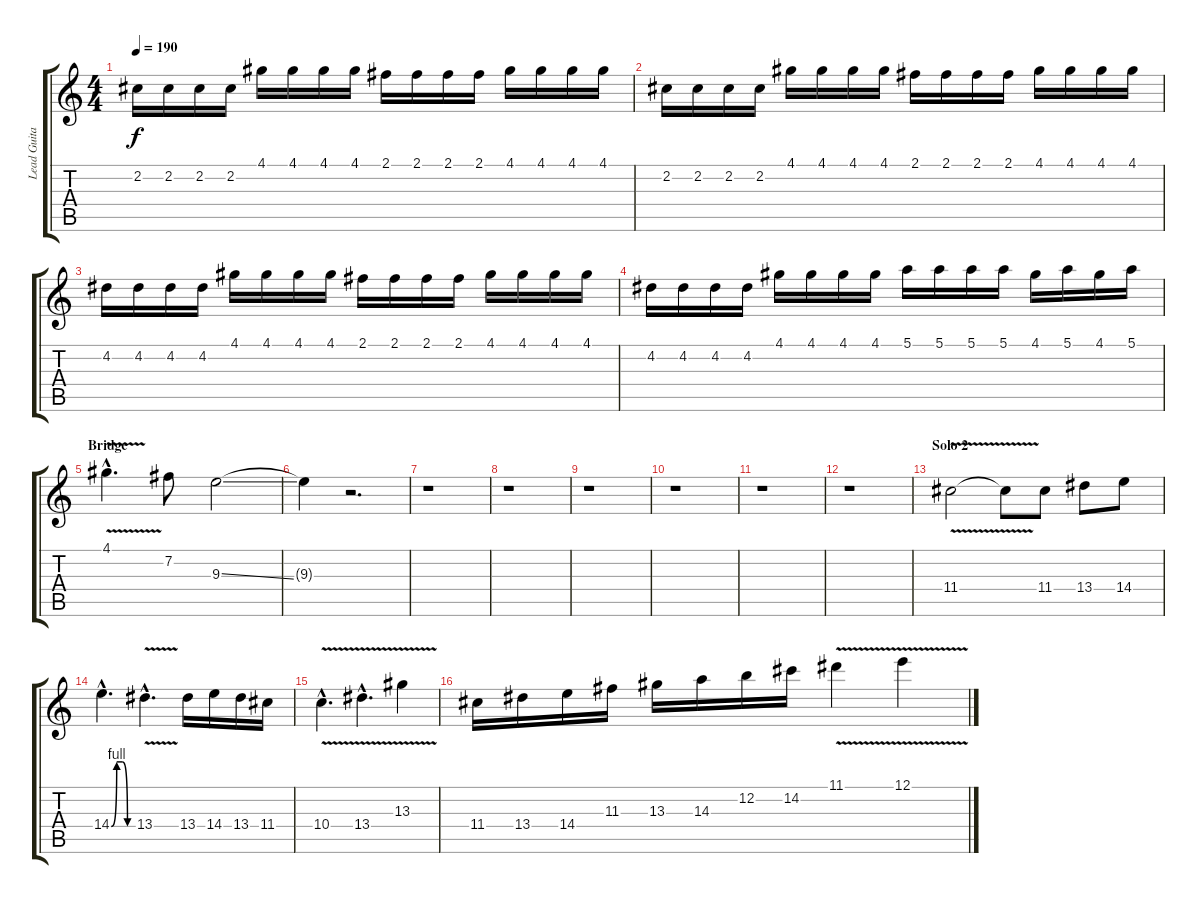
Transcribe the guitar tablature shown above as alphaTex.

\track ("Lead Guitar 2" "Lead Guita") {instrument overdrivenguitar}
\staff {score tabs}
\tuning (E4 B3 G3 D3 A2 E2) {hide}
\ts (4 4)
\tempo 190
\clef g2
\ks c
2.2.16{dy f} 2.2.16 2.2.16 2.2.16 4.1.16 4.1.16 4.1.16 4.1.16 2.1.16 2.1.16 2.1.16 2.1.16 4.1.16 4.1.16 4.1.16 4.1.16 |
2.2.16 2.2.16 2.2.16 2.2.16 4.1.16 4.1.16 4.1.16 4.1.16 2.1.16 2.1.16 2.1.16 2.1.16 4.1.16 4.1.16 4.1.16 4.1.16 |
4.2.16 4.2.16 4.2.16 4.2.16 4.1.16 4.1.16 4.1.16 4.1.16 2.1.16 2.1.16 2.1.16 2.1.16 4.1.16 4.1.16 4.1.16 4.1.16 |
4.2.16 4.2.16 4.2.16 4.2.16 4.1.16 4.1.16 4.1.16 4.1.16 5.1.16 5.1.16 5.1.16 5.1.16 4.1.16 5.1.16 4.1.16 5.1.16 |
\section ("" "Bridge")
4.1{v hac}.4{d} 7.2.8 9.3{ss}.2 |
9.3{t}.4 r.2{d} |
r.1 |
r.1 |
r.1 |
r.1 |
r.1 |
r.1 |
\section ("" "Solo 2")
11.4{v}.2{volume 15} 11.4{t}.8 11.4.8 13.4.8 14.4.8 |
14.4{be (custom 0 0 15 4 30 4 45 0 60 0) hac}.4{d} 13.4{v hac}.4{d} 13.4.16 14.4.16 13.4.16 11.4.16 |
10.4{v hac}.4{d} 13.4{v hac}.4{d} 13.3{v}.4 |
11.4.16 13.4.16 14.4.16 11.3.16 13.3.16 14.3.16 12.2.16 14.2.16 11.1{v}.4 12.1{v}.4
